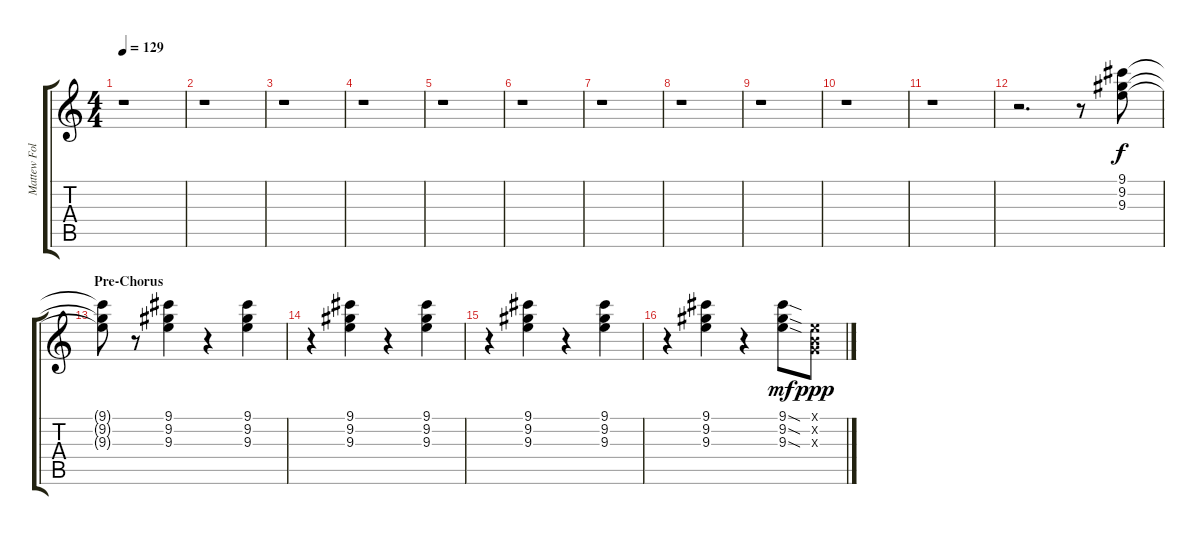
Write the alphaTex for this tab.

\track ("Mattew Followill" "Mattew Fol") {instrument overdrivenguitar}
\staff {score tabs}
\tuning (E4 B3 G3 D3 A2 E2) {hide}
\ts (4 4)
\tempo 129
\clef g2
\ks c
r.1{dy f} |
r.1 |
r.1 |
r.1 |
r.1 |
r.1 |
r.1 |
r.1 |
r.1 |
r.1 |
r.1 |
r.2{d volume 9 instrument overdrivenguitar} r.8 (9.1 9.2 9.3).8 |
\section ("" "Pre-Chorus")
(9.1{t} 9.2{t} 9.3{t}).8 r.8 (9.1 9.2 9.3).4 r.4 (9.1 9.2 9.3).4 |
r.4{volume 9 balance 16 instrument overdrivenguitar} (9.1 9.2 9.3).4 r.4 (9.1 9.2 9.3).4 |
r.4 (9.1 9.2 9.3).4 r.4 (9.1 9.2 9.3).4 |
r.4 (9.1 9.2 9.3).4 r.4 (9.1{sod} 9.2{sod} 9.3{sod}).8{dy mf} (0.1{x} 0.2{x} 0.3{x}).8{dy ppp}
